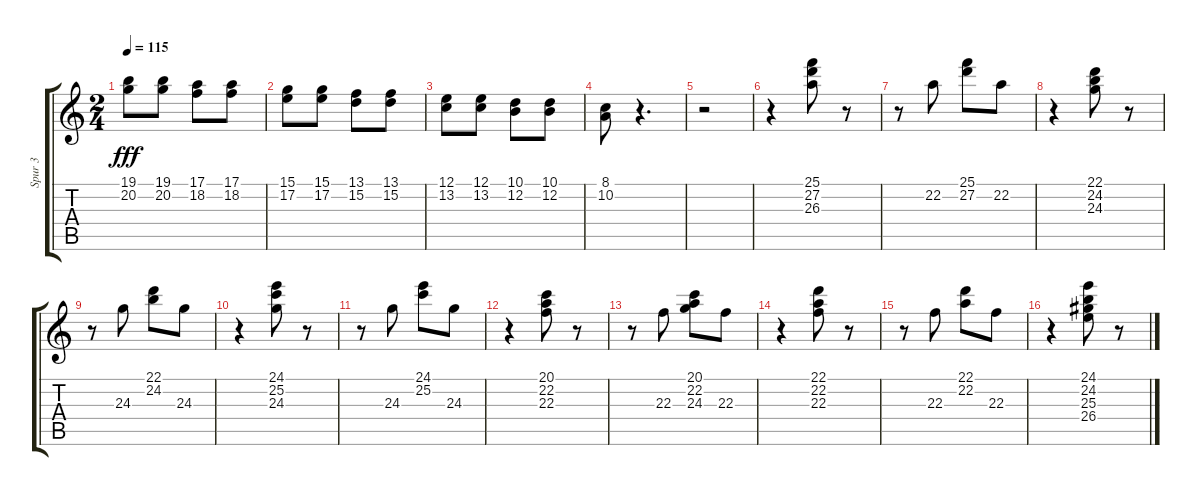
\track ("Spur 3" "Spur 3") {instrument rockorgan}
\staff {score tabs}
\tuning (E4 B3 G3 D3 A2 E2) {hide}
\ts (2 4)
\tempo 115
\clef g2
\ks c
(19.1 20.2).8{dy fff} (19.1 20.2).8 (17.1 18.2).8 (17.1 18.2).8 |
(15.1 17.2).8 (15.1 17.2).8 (13.1 15.2).8 (13.1 15.2).8 |
(12.1 13.2).8 (12.1 13.2).8 (10.1 12.2).8 (10.1 12.2).8 |
(8.1 10.2).8 r.4{d} |
r.2 |
r.4 (25.1 27.2 26.3).8 r.8 |
r.8 22.2.8 (25.1 27.2).8 22.2.8 |
r.4 (22.1 24.2 24.3).8 r.8 |
r.8 24.3.8 (22.1 24.2).8 24.3.8 |
r.4 (24.1 25.2 24.3).8 r.8 |
r.8 24.3.8 (24.1 25.2).8 24.3.8 |
r.4 (20.1 22.2 22.3).8 r.8 |
r.8 22.3.8 (20.1 22.2 24.3).8 22.3.8 |
r.4 (22.1 22.2 22.3).8 r.8 |
r.8 22.3.8 (22.1 22.2).8 22.3.8 |
r.4 (24.1 24.2 25.3 26.4).8 r.8
